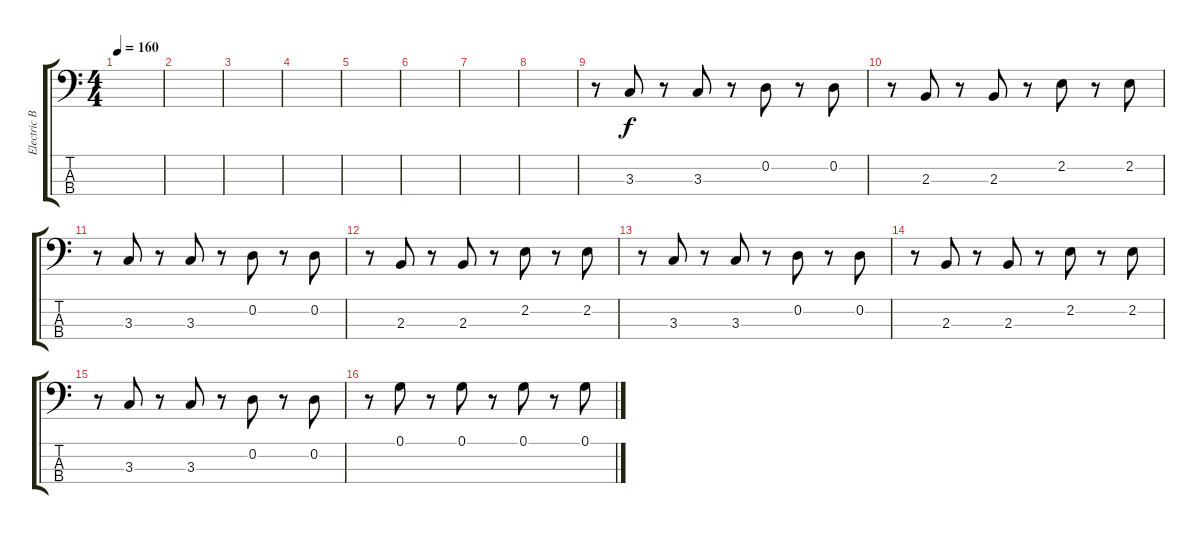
\track ("Electric Bass" "Electric B") {instrument electricbassfinger}
\staff {score tabs}
\tuning (G2 D2 A1 E1) {hide}
\ts (4 4)
\tempo 160
\clef f4
\ks c
|
|
|
|
|
|
|
|
r.8 3.3.8 r.8 3.3.8 r.8 0.2.8 r.8 0.2.8 |
r.8 2.3.8 r.8 2.3.8 r.8 2.2.8 r.8 2.2.8 |
r.8 3.3.8 r.8 3.3.8 r.8 0.2.8 r.8 0.2.8 |
r.8 2.3.8 r.8 2.3.8 r.8 2.2.8 r.8 2.2.8 |
r.8 3.3.8 r.8 3.3.8 r.8 0.2.8 r.8 0.2.8 |
r.8 2.3.8 r.8 2.3.8 r.8 2.2.8 r.8 2.2.8 |
r.8 3.3.8 r.8 3.3.8 r.8 0.2.8 r.8 0.2.8 |
r.8 0.1.8 r.8 0.1.8 r.8 0.1.8 r.8 0.1.8
